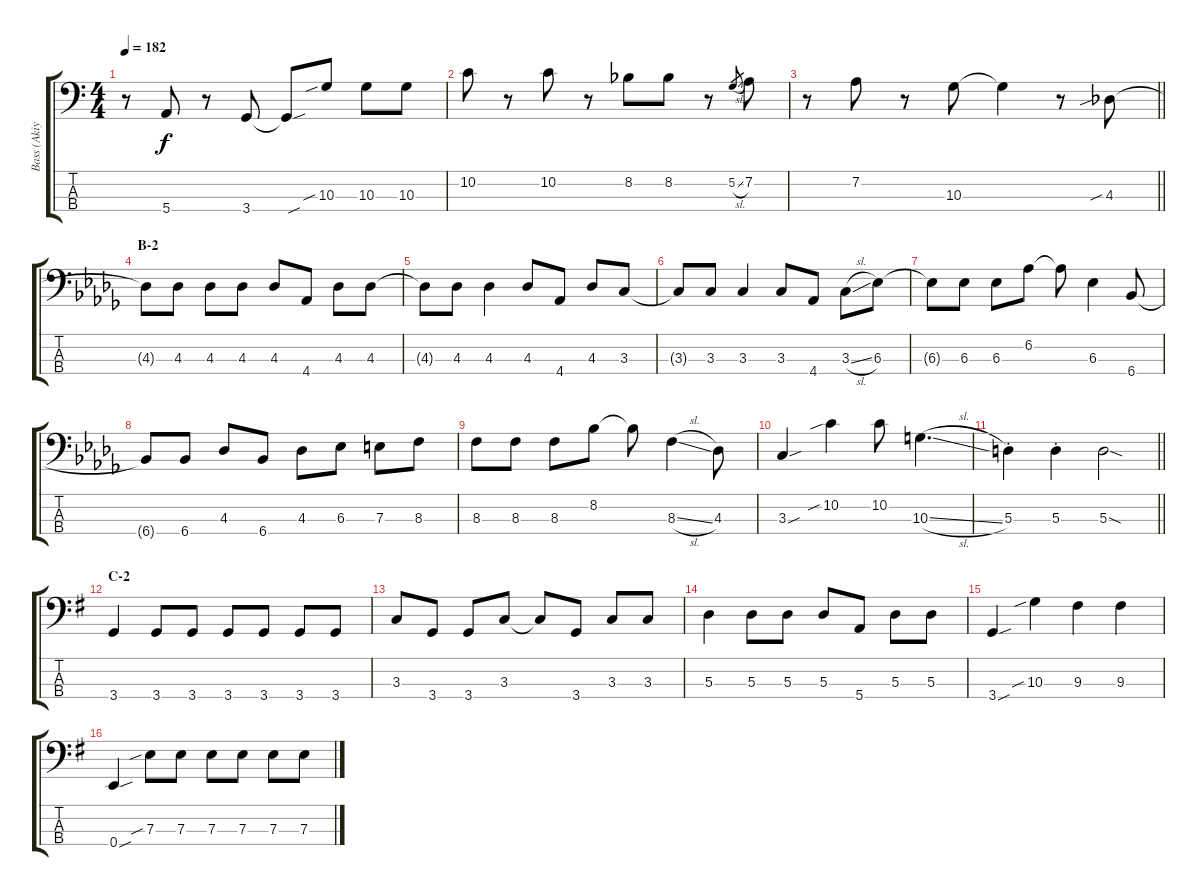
\track ("Bass (Akiyama Mio)" "Bass (Akiy") {instrument electricbassfinger}
\staff {score tabs}
\tuning (G2 D2 A1 E1) {hide}
\ts (4 4)
\tempo 182
\clef f4
\ks c
r.8{dy f} 5.4.8 r.8 3.4.8 3.4{sou t}.8 10.3{sib}.8 10.3.8 10.3.8 |
10.2.8 r.8 10.2.8 r.8 8.2{acc b}.8 8.2{acc b}.8 r.8 5.2{sl}.8{gr} 7.2.8 |
\barLineRight lightlight
r.8 7.2.8 r.8 10.3.8 10.3{t}.4 r.8 4.3{sib acc b}.8 |
\section ("" "B-2")
\ks db
4.3{t}.8 4.3.8 4.3.8 4.3.8 4.3.8 4.4.8 4.3.8 4.3.8 |
4.3{t}.8 4.3.8 4.3.4 4.3.8 4.4.8 4.3.8 3.3.8 |
3.3{t}.8 3.3.8 3.3.4 3.3.8 4.4.8 3.3{sl}.8 6.3.8 |
6.3{t}.8 6.3.8 6.3.8 6.2.8 6.2{t}.8 6.3.4 6.4.8 |
6.4{t}.8 6.4.8 4.3.8 6.4.8 4.3.8 6.3.8 7.3.8 8.3.8 |
8.3.8 8.3.8 8.3.8 8.2.8 8.2{t}.8 8.3{sl}.4 4.3.8 |
3.3{sou}.4 10.2{sib}.4 10.2.8 10.3{sl}.4{d} |
\barLineRight lightlight
5.3{st}.4 5.3{st}.4 5.3{sod}.2 |
\section ("" "C-2")
\ks g
3.4.4 3.4.8 3.4.8 3.4.8 3.4.8 3.4.8 3.4.8 |
3.3.8 3.4.8 3.4.8 3.3.8 3.3{t}.8 3.4.8 3.3.8 3.3.8 |
5.3.4 5.3.8 5.3.8 5.3.8 5.4.8 5.3.8 5.3.8 |
3.4{sou}.4 10.3{sib}.4 9.3.4 9.3.4 |
0.4{sou}.4 7.3{sib}.8 7.3.8 7.3.8 7.3.8 7.3.8 7.3.8
